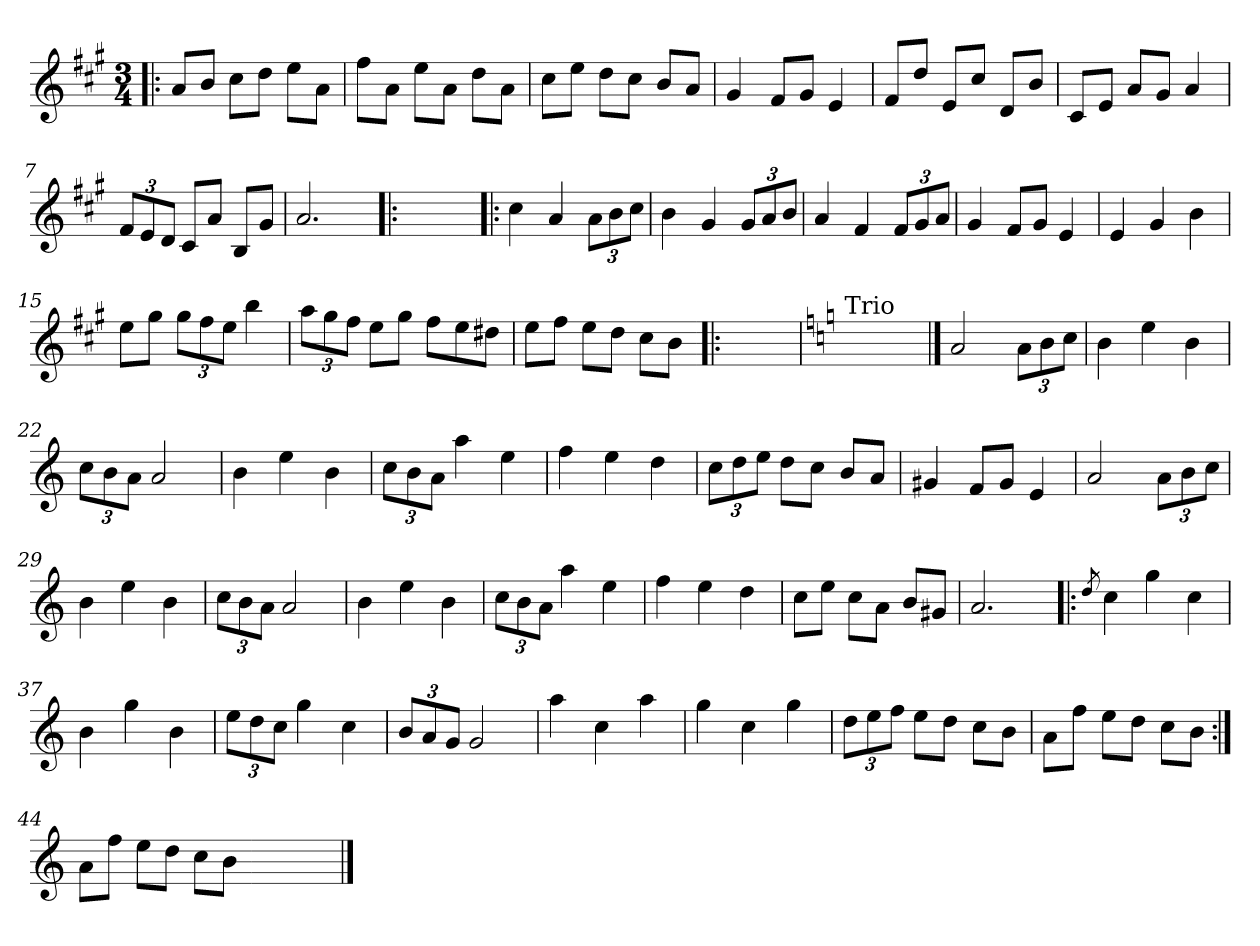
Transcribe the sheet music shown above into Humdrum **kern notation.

**kern
*part1
*staff1
*clefG2
*k[f#c#g#]
*A:
*M3/4
=1!|:
8a/L
8b/J
8cc#\L
8dd\J
8ee\L
8a\J
=2
8ff#\L
8a\J
8ee\L
8a\J
8dd\L
8a\J
=3
8cc#\L
8ee\J
8dd\L
8cc#\J
8b/L
8a/J
=4
4g#/
8f#/L
8g#/J
4e/
=5
8f#/L
8dd/J
8e/L
8cc#/J
8d/L
8b/J
=6
8c#/L
8e/J
8a/L
8g#/J
4a/
=7
*Xbrackettup
12f#/L
12e/
12d/J
8c#/L
8a/J
8B/L
8g#/J
!!LO:LB:g=z
=8
2.a/
=9!|:
2.ryy
=10!|:
4cc#\
4a/
12a\L
12b\
12cc#\J
=11
4b\
4g#/
12g#/L
12a/
12b/J
=12
4a/
4f#/
12f#/L
12g#/
12a/J
=13
4g#/
8f#/L
8g#/J
4e/
=14
4e/
4g#/
4b\
=15
8ee\L
8gg#\J
12gg#\L
12ff#\
12ee\J
4bb\
=16
12aa\L
12gg#\
12ff#\J
8ee\L
8gg#\J
8ff#\L
8ee\
8dd#X\J
!!LO:LB:g=z
=17
8ee\L
8ff#\J
8ee\L
8dd\J
8cc#\L
8b\J
=18!|:
2.ryy
=19
*k[]
*a:
!LO:TX:a:t=Trio
2.ryy
==20
2a/
12a\L
12b\
12cc\J
=21
4b\
4ee\
4b\
=22
12cc\L
12b\
12a\J
2a/
=23
4b\
4ee\
4b\
=24
12cc\L
12b\
12a\J
4aa\
4ee\
=25
4ff\
4ee\
4dd\
=26
12cc\L
12dd\
12ee\J
8dd\L
8cc\J
8b/L
8a/J
!!LO:LB:g=z
=27
4g#X/
8f/L
8g#/J
4e/
=28
2a/
12a\L
12b\
12cc\J
=29
4b\
4ee\
4b\
=30
12cc\L
12b\
12a\J
2a/
=31
4b\
4ee\
4b\
=32
12cc\L
12b\
12a\J
4aa\
4ee\
=33
4ff\
4ee\
4dd\
=34
8cc\L
8ee\J
8cc\L
8a\J
8b/L
8g#X/J
=35
2.a/
=36!|:
8qdd/
4cc\
4gg\
4cc\
!!LO:LB:g=z
=37
4b\
4gg\
4b\
=38
12ee\L
12dd\
12cc\J
4gg\
4cc\
=39
12b/L
12a/
12g/J
2g/
=40
4aa\
4cc\
4aa\
=41
4gg\
4cc\
4gg\
=42
12dd\L
12ee\
12ff\J
8ee\L
8dd\J
8cc\L
8b\J
=43
8a\L
8ff\J
8ee\L
8dd\J
8cc\L
8b\J
=44:|!
8a\L
8ff\J
8ee\L
8dd\J
8cc\L
8b\J
=45-
2.ryy
==
*-
